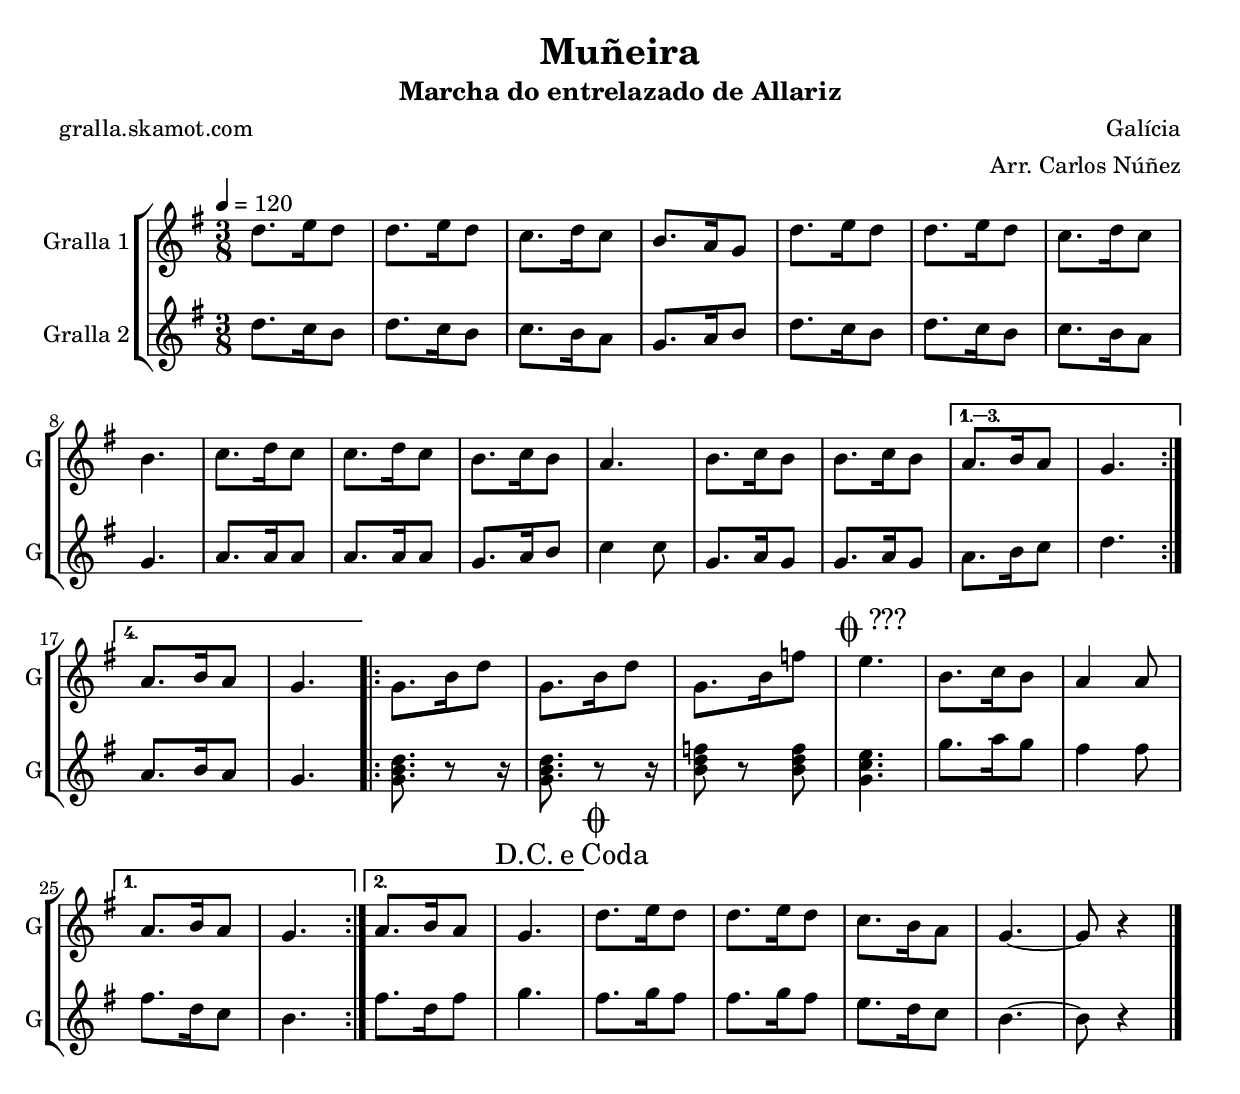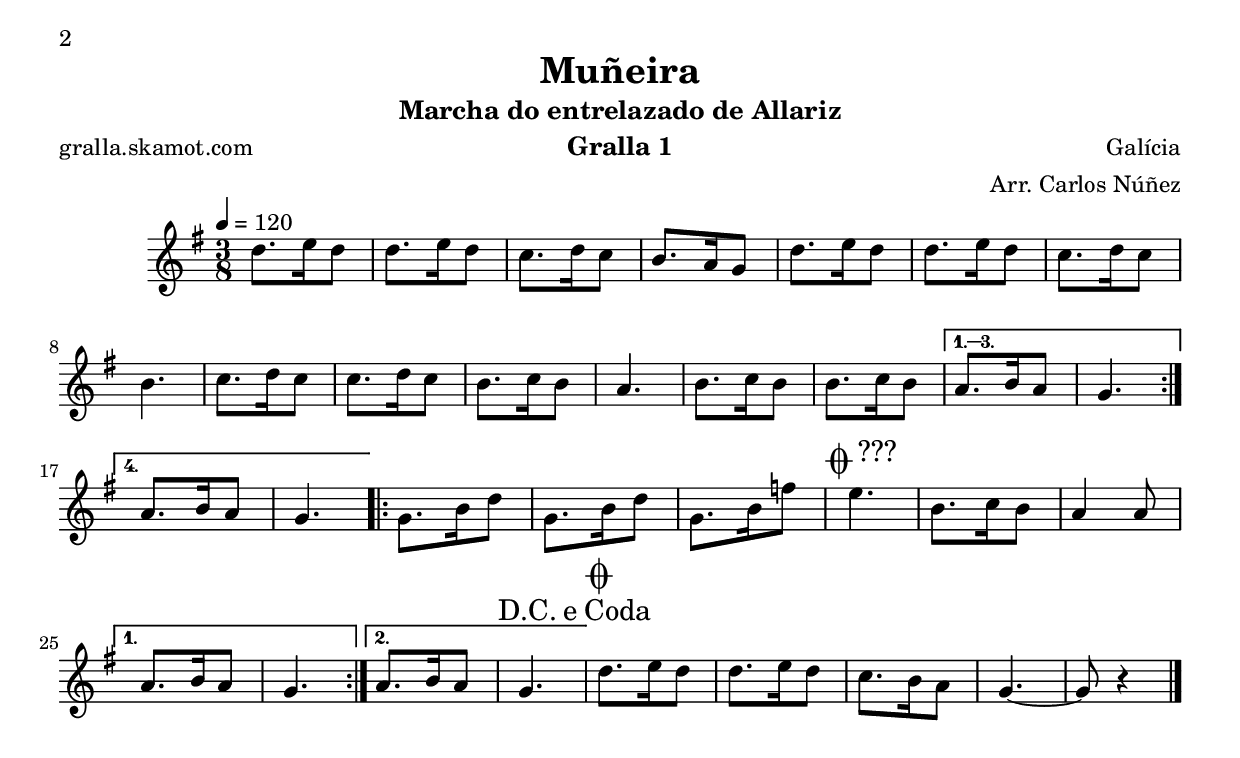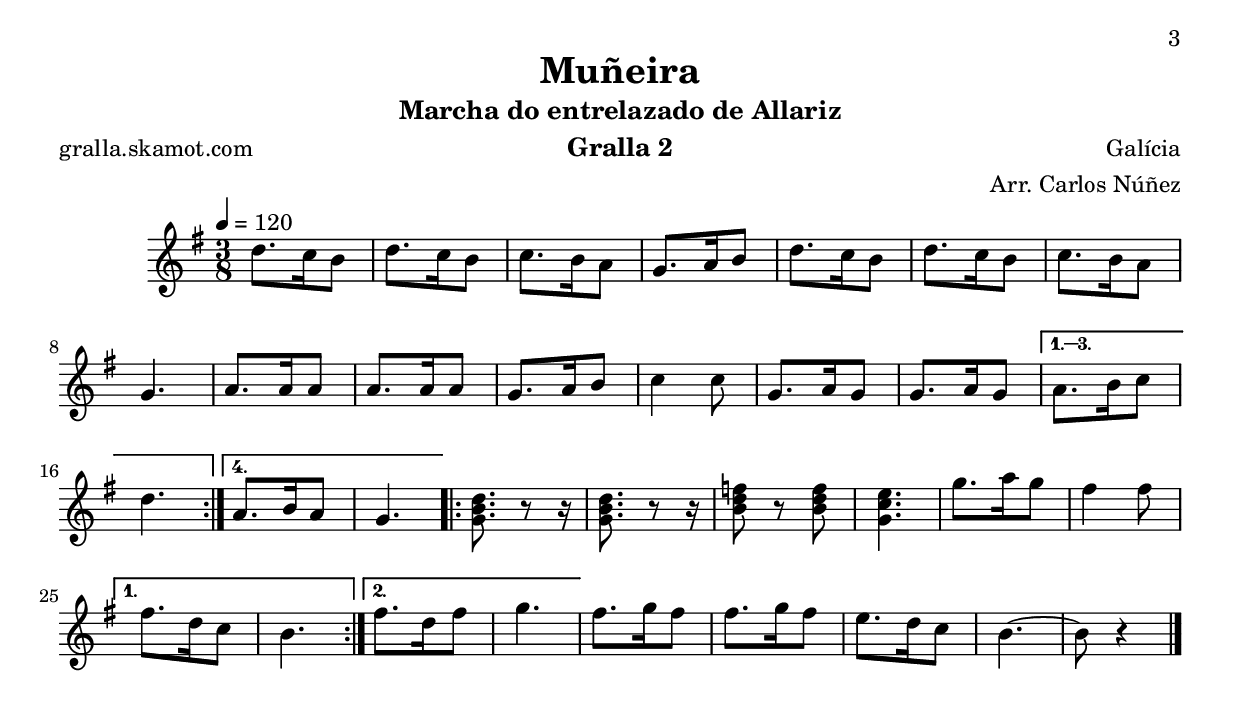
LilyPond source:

\version "2.16.2"

\header {
  dedication=""
  title="Muñeira"
  subtitle="Marcha do entrelazado de Allariz"
  subsubtitle=""
  poet="gralla.skamot.com"
  meter=""
  piece=""
  composer="Galícia"
  arranger="Arr. Carlos Núñez"
  opus=""
  instrument=""
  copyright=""
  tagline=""
}

liniaroAa =
\relative d''
{
  \tempo 4=120
  \clef treble
  \key g \major
  \time 3/8
  \repeat volta 4 { d8. e16 d8  |
  d8. e16 d8  |
  c8. d16 c8  |
  b8. a16 g8  |
  %05
  d'8. e16 d8  |
  d8. e16 d8  |
  c8. d16 c8  |
  b4.  |
  c8. d16 c8  |
  %10
  c8. d16 c8  |
  b8. c16 b8  |
  a4.  |
  b8. c16 b8  |
  b8. c16 b8 }
  %15
  \alternative { { a8. b16 a8  |
  g4. }
  { a8. b16 a8  |
  g4. } }
  \repeat volta 2 { g8. b16 d8  |
  %20
  g,8. b16 d8  |
  g,8. b16 f'8  |
  \mark \markup {\musicglyph #"scripts.coda" ???} e4.  |
  b8. c16 b8  |
  a4 a8 }
  %25
  \alternative { { a8. b16 a8  |
  g4. }
  { a8. b16 a8  |
  \mark \markup {D.C. e Coda} g4. } }
  \mark \markup {\musicglyph #"scripts.coda"} d'8. e16 d8  |
  %30
  d8. e16 d8  |
  c8. b16 a8  |
  g4. ~  |
  g8 r4  \bar "|."
}

liniaroAb =
\relative d''
{
  \tempo 4=120
  \clef treble
  \key g \major
  \time 3/8
  \repeat volta 4 { d8. c16 b8  |
  d8. c16 b8  |
  c8. b16 a8  |
  g8. a16 b8  |
  %05
  d8. c16 b8  |
  d8. c16 b8  |
  c8. b16 a8  |
  g4.  |
  a8. a16 a8  |
  %10
  a8. a16 a8  |
  g8. a16 b8  |
  c4 c8  |
  g8. a16 g8  |
  g8. a16 g8 }
  %15
  \alternative { { a8. b16 c8  |
  d4. }
  { a8. b16 a8  |
  g4. } }
  \repeat volta 2 { <g b d>8. r8 r16  | % kompletite
  %20
  <g b d>8. r8 r16  | % kompletite
  <b d f>8 r <b d f>  |
  <g c e>4.  |
  g'8. a16 g8  |
  fis4 fis8 }
  %25
  \alternative { { fis8. d16 c8  |
  b4. }
  { fis'8. d16 fis8  |
  g4. } }
  fis8. g16 fis8  |
  %30
  fis8. g16 fis8  |
  e8. d16 c8  |
  b4. ~  |
  b8 r4  \bar "|."
}

\bookpart {
  \score {
    \new StaffGroup {
      \override Score.RehearsalMark.self-alignment-X = #LEFT
      <<
        \new Staff \with {instrumentName = #"Gralla 1" shortInstrumentName = #"G"} \liniaroAa
        \new Staff \with {instrumentName = #"Gralla 2" shortInstrumentName = #"G"} \liniaroAb
      >>
    }
    \layout {}
  }
  \score { \unfoldRepeats
    \new StaffGroup {
      \override Score.RehearsalMark.self-alignment-X = #LEFT
      <<
        \new Staff \with {instrumentName = #"Gralla 1" shortInstrumentName = #"G"} \liniaroAa
        \new Staff \with {instrumentName = #"Gralla 2" shortInstrumentName = #"G"} \liniaroAb
      >>
    }
    \midi {
      \set Staff.midiInstrument = "oboe"
      \set DrumStaff.midiInstrument = "drums"
    }
  }
}

\bookpart {
  \header {instrument="Gralla 1"}
  \score {
    \new StaffGroup {
      \override Score.RehearsalMark.self-alignment-X = #LEFT
      <<
        \new Staff \liniaroAa
      >>
    }
    \layout {}
  }
  \score { \unfoldRepeats
    \new StaffGroup {
      \override Score.RehearsalMark.self-alignment-X = #LEFT
      <<
        \new Staff \liniaroAa
      >>
    }
    \midi {
      \set Staff.midiInstrument = "oboe"
      \set DrumStaff.midiInstrument = "drums"
    }
  }
}

\bookpart {
  \header {instrument="Gralla 2"}
  \score {
    \new StaffGroup {
      \override Score.RehearsalMark.self-alignment-X = #LEFT
      <<
        \new Staff \liniaroAb
      >>
    }
    \layout {}
  }
  \score { \unfoldRepeats
    \new StaffGroup {
      \override Score.RehearsalMark.self-alignment-X = #LEFT
      <<
        \new Staff \liniaroAb
      >>
    }
    \midi {
      \set Staff.midiInstrument = "oboe"
      \set DrumStaff.midiInstrument = "drums"
    }
  }
}

